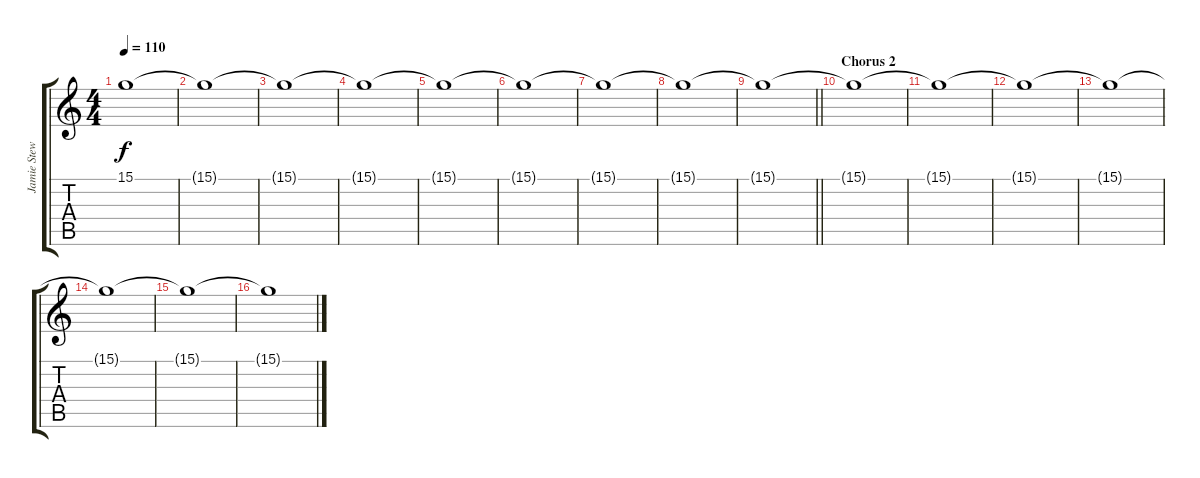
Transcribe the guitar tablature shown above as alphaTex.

\track ("Jamie Stewart - Strings" "Jamie Stew") {instrument stringensemble1}
\staff {score tabs}
\tuning (E4 B3 G3 D3 A2 E2) {hide}
\ts (4 4)
\tempo 110
\clef g2
\ks c
15.1{t}.1{dy f} |
15.1{t}.1 |
15.1{t}.1 |
15.1{t}.1 |
15.1{t}.1 |
15.1{t}.1 |
15.1{t}.1 |
15.1{t}.1 |
\barLineRight lightlight
15.1{t}.1 |
\section ("" "Chorus 2")
15.1{t}.1 |
15.1{t}.1 |
15.1{t}.1 |
15.1{t}.1 |
15.1{t}.1 |
15.1{t}.1 |
15.1{t}.1
